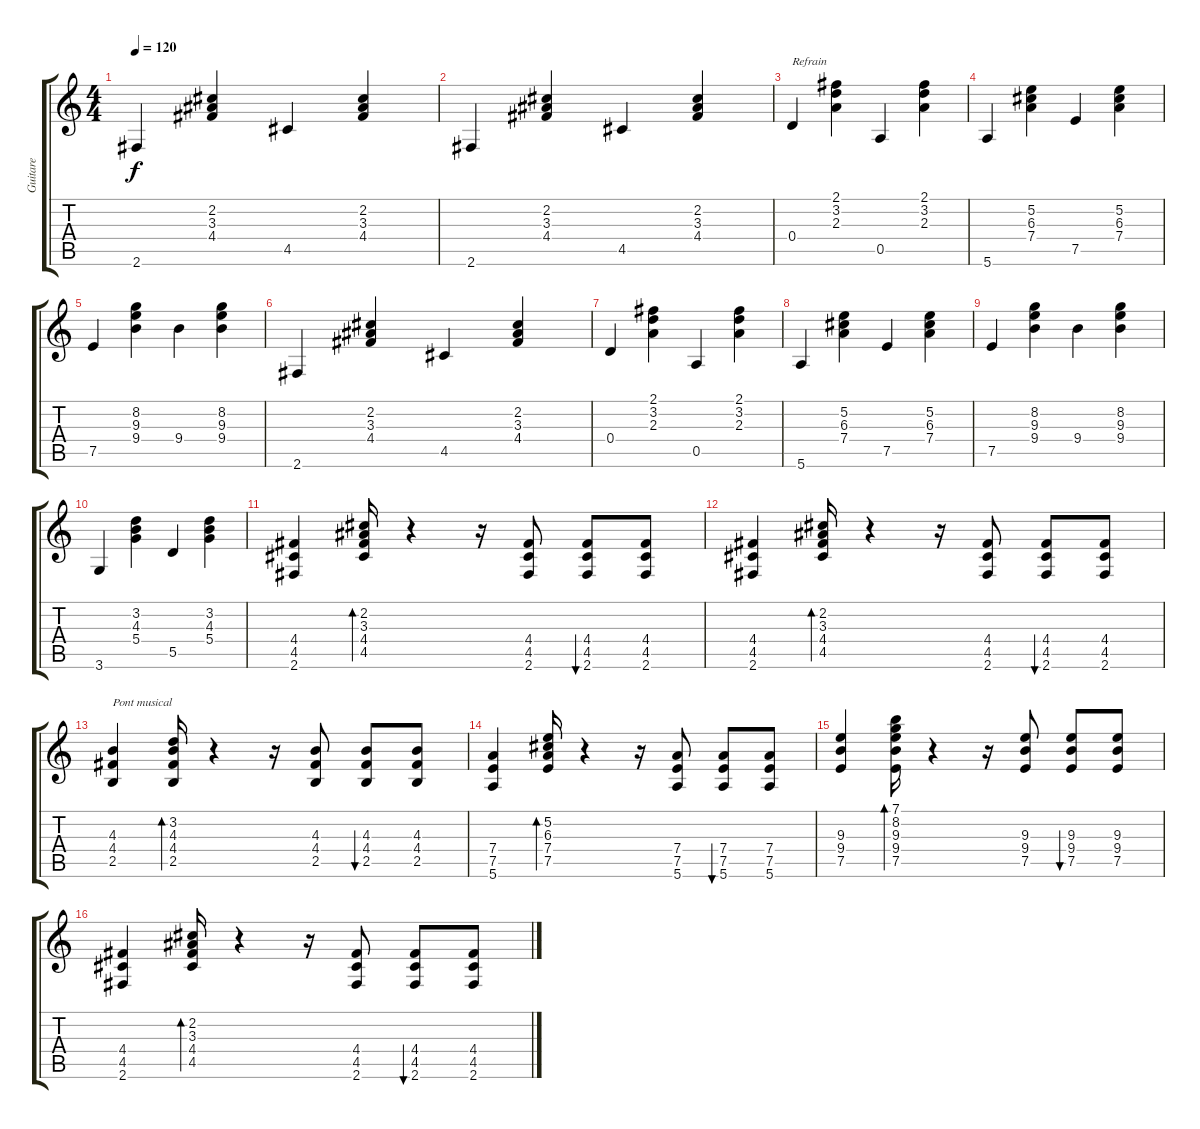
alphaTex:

\track ("Guitare " "Guitare ") {instrument acousticguitarnylon}
\staff {score tabs}
\tuning (E4 B3 G3 D3 A2 E2) {hide}
\ts (4 4)
\tempo 120
\clef g2
\ks c
2.6.4{dy f} (2.2 3.3 4.4).4 4.5.4 (2.2 3.3 4.4).4 |
2.6.4 (2.2 3.3 4.4).4 4.5.4 (2.2 3.3 4.4).4 |
0.4.4{txt "Refrain"} (2.1 3.2 2.3).4 0.5.4 (2.1 3.2 2.3).4 |
5.6.4 (5.2 6.3 7.4).4 7.5.4 (5.2 6.3 7.4).4 |
7.5.4 (8.2 9.3 9.4).4 9.4.4 (8.2 9.3 9.4).4 |
2.6.4 (2.2 3.3 4.4).4 4.5.4 (2.2 3.3 4.4).4 |
0.4.4 (2.1 3.2 2.3).4 0.5.4 (2.1 3.2 2.3).4 |
5.6.4 (5.2 6.3 7.4).4 7.5.4 (5.2 6.3 7.4).4 |
7.5.4 (8.2 9.3 9.4).4 9.4.4 (8.2 9.3 9.4).4 |
3.6.4 (3.2 4.3 5.4).4 5.5.4 (3.2 4.3 5.4).4 |
(4.4 4.5 2.6).4 (2.2 3.3 4.4 4.5).16{bd 60} r.4 r.16 (4.4 4.5 2.6).8 (4.4 4.5 2.6).8{bu 60} (4.4 4.5 2.6).8 |
(4.4 4.5 2.6).4 (2.2 3.3 4.4 4.5).16{bd 60} r.4 r.16 (4.4 4.5 2.6).8 (4.4 4.5 2.6).8{bu 60} (4.4 4.5 2.6).8 |
(4.3 4.4 2.5).4{txt "Pont musical"} (3.2 4.3 4.4 2.5).16{bd 60} r.4 r.16 (4.3 4.4 2.5).8 (4.3 4.4 2.5).8{bu 60} (4.3 4.4 2.5).8 |
(7.4 7.5 5.6).4 (5.2 6.3 7.4 7.5).16{bd 60} r.4 r.16 (7.4 7.5 5.6).8 (7.4 7.5 5.6).8{bu 60} (7.4 7.5 5.6).8 |
(9.3 9.4 7.5).4 (7.1 8.2 9.3 9.4 7.5).16{bd 60} r.4 r.16 (9.3 9.4 7.5).8 (9.3 9.4 7.5).8{bu 60} (9.3 9.4 7.5).8 |
(4.4 4.5 2.6).4 (2.2 3.3 4.4 4.5).16{bd 60} r.4 r.16 (4.4 4.5 2.6).8 (4.4 4.5 2.6).8{bu 60} (4.4 4.5 2.6).8
